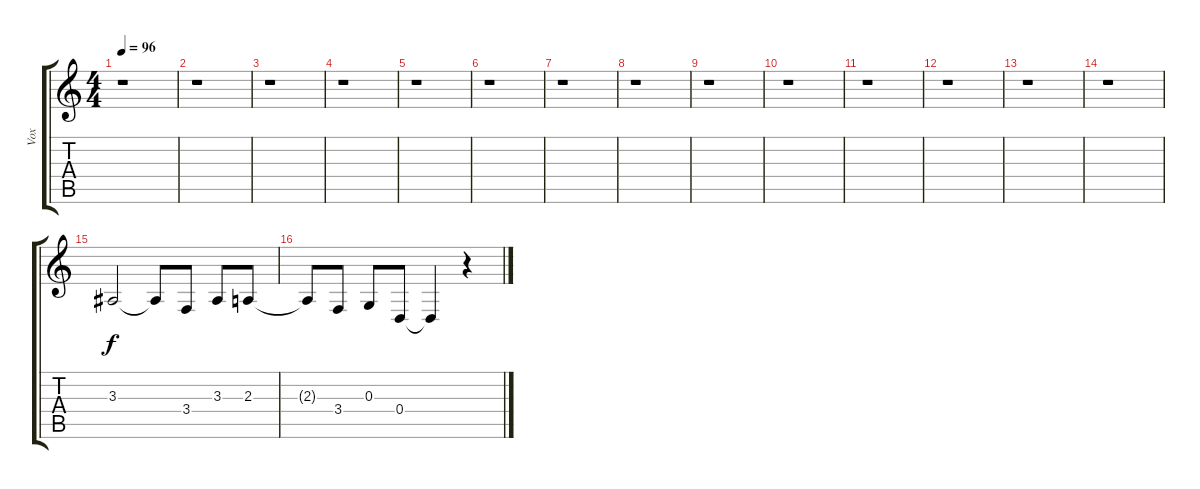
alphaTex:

\track ("Vox" "Vox") {instrument bassoon}
\staff {score tabs}
\tuning (E4 B3 G3 D3 A2 E2) {hide}
\ts (4 4)
\tempo 96
\clef g2
\ks c
r.1{dy f instrument bassoon} |
r.1 |
r.1 |
r.1 |
r.1 |
r.1 |
r.1 |
r.1 |
r.1 |
r.1 |
r.1 |
r.1 |
r.1 |
r.1 |
3.3.2 3.3{t}.8 3.4.8 3.3.8 2.3.8 |
2.3{t}.8 3.4.8 0.3.8 0.4.8 0.4{t}.4 r.4
